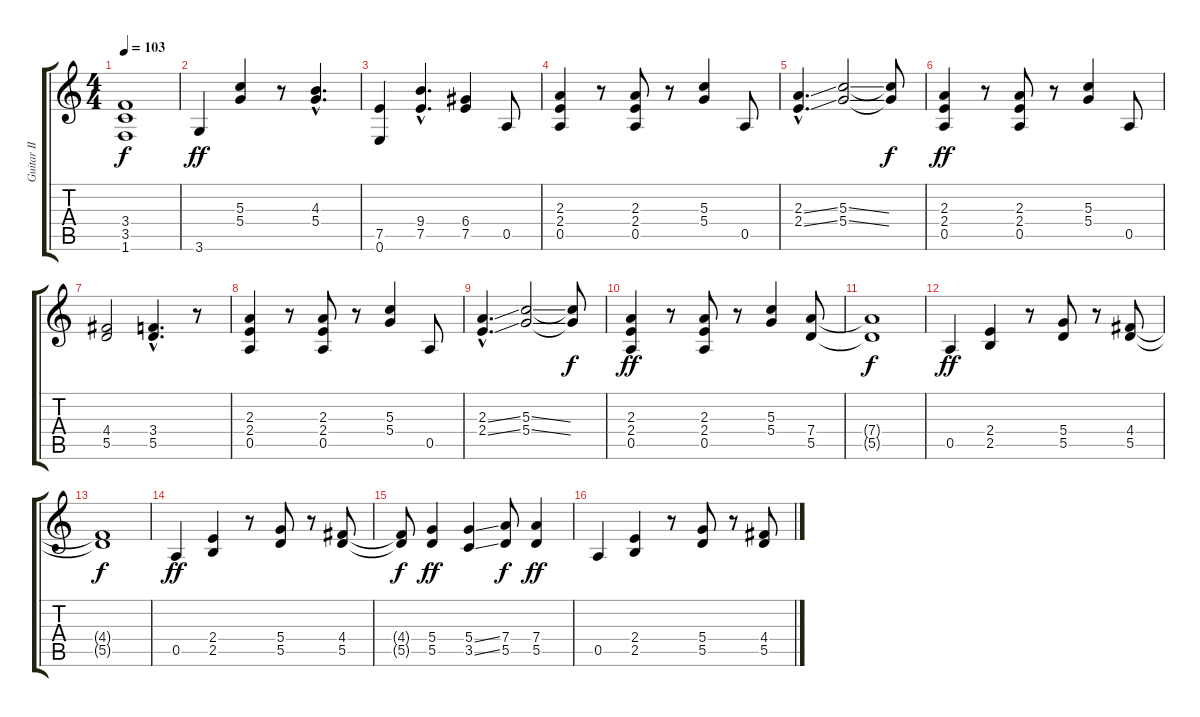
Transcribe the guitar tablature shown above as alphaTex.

\track ("Guitar II" "Guitar II") {instrument distortionguitar}
\staff {score tabs}
\tuning (E4 B3 G3 D3 A2 E2) {hide}
\ts (4 4)
\tempo 103
\clef g2
\ks c
(3.4{t} 3.5{t} 1.6{t}).1{dy f} |
3.6.4{dy ff} (5.3 5.4).4 r.8 (4.3{hac} 5.4{hac}).4{d} |
(7.5 0.6).4 (9.4{hac} 7.5{hac}).4{d} (6.4 7.5).4 0.5.8 |
(2.3 2.4 0.5).4 r.8 (2.3 2.4 0.5).8 r.8 (5.3 5.4).4 0.5.8 |
(2.3{ss hac} 2.4{ss hac}).4{d} (5.3{ss} 5.4{ss}).2 (5.3{t} 5.4{t}).8{dy f} |
(2.3 2.4 0.5).4{dy ff} r.8 (2.3 2.4 0.5).8 r.8 (5.3 5.4).4 0.5.8 |
(4.4 5.5).2 (3.4{hac} 5.5{hac}).4{d} r.8 |
(2.3 2.4 0.5).4 r.8 (2.3 2.4 0.5).8 r.8 (5.3 5.4).4 0.5.8 |
(2.3{ss hac} 2.4{ss hac}).4{d} (5.3{ss} 5.4{ss}).2 (5.3{t} 5.4{t}).8{dy f} |
(2.3 2.4 0.5).4{dy ff} r.8 (2.3 2.4 0.5).8 r.8 (5.3 5.4).4 (7.4 5.5).8 |
(7.4{t} 5.5{t}).1{dy f} |
0.5.4{dy ff} (2.4 2.5).4 r.8 (5.4 5.5).8 r.8 (4.4 5.5).8 |
(4.4{t} 5.5{t}).1{dy f} |
0.5.4{dy ff} (2.4 2.5).4 r.8 (5.4 5.5).8 r.8 (4.4 5.5).8 |
(4.4{t} 5.5{t}).8{dy f} (5.4 5.5).4{dy ff} (5.4{ss} 3.5{ss}).4 (7.4 5.5).8{dy f} (7.4 5.5).4{dy ff} |
0.5.4 (2.4 2.5).4 r.8 (5.4 5.5).8 r.8 (4.4 5.5).8
